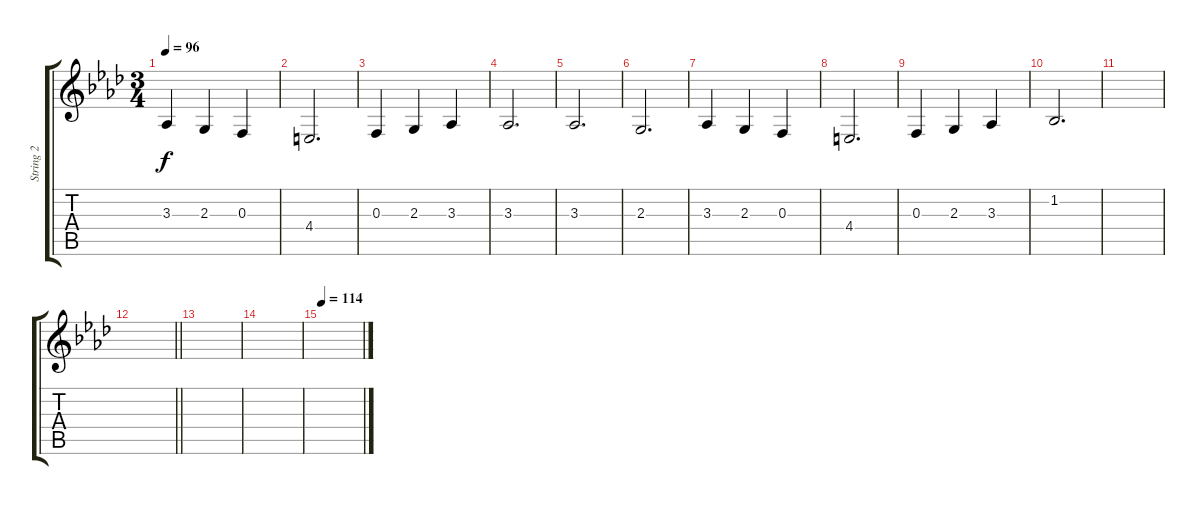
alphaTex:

\track ("String 2" "String 2") {instrument stringensemble1}
\staff {score tabs}
\tuning (D4 A3 F3 C3 G2 C2) {hide}
\ts (3 4)
\tempo 96
\clef g2
\ks fminor
3.3.4{dy f} 2.3.4 0.3.4 |
4.4.2{d} |
0.3.4 2.3.4 3.3.4 |
3.3.2{d} |
3.3.2{d} |
2.3.2{d} |
3.3.4 2.3.4 0.3.4 |
4.4.2{d} |
0.3.4 2.3.4 3.3.4 |
1.2.2{d} |
|
\barLineRight lightlight
|
|
|
\tempo 114
